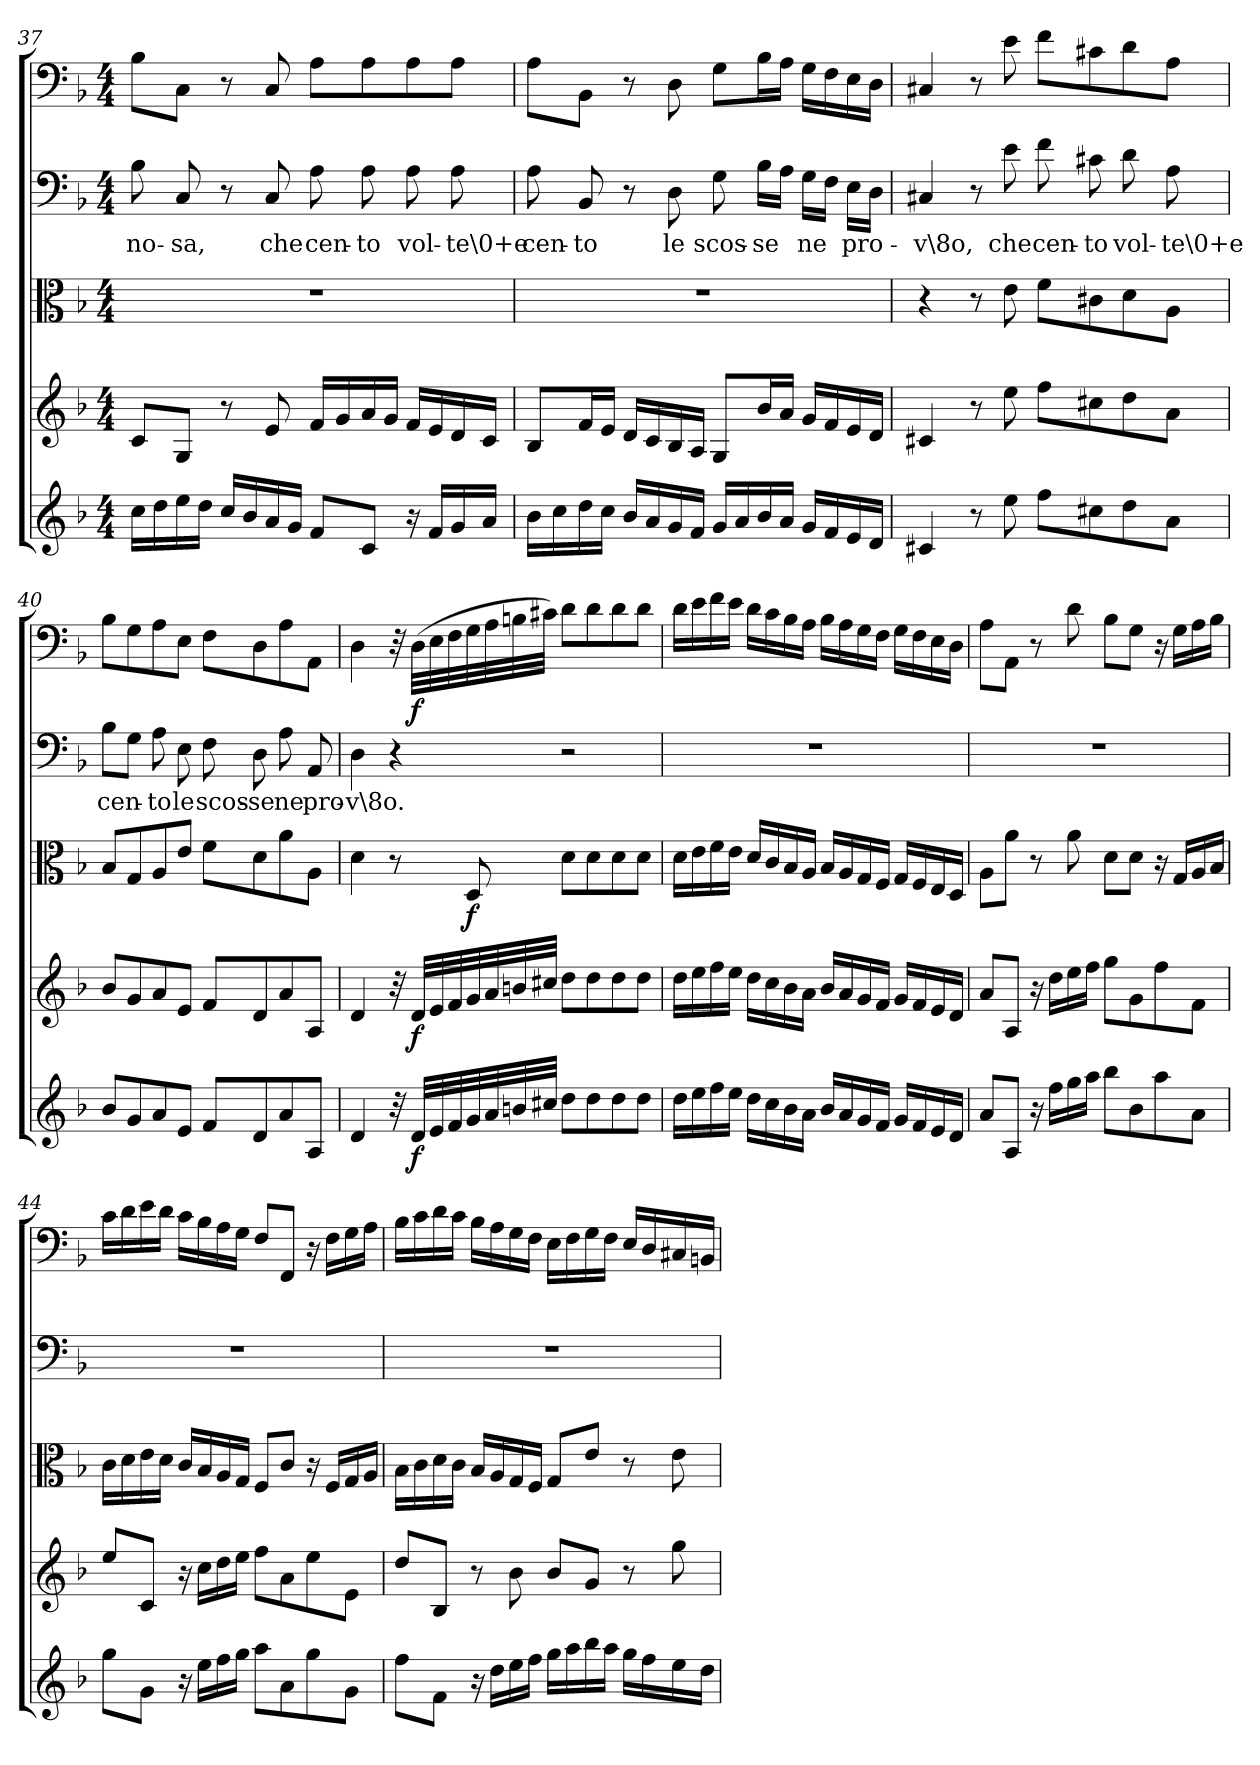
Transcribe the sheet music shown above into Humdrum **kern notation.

**kern	**dynam	**kern	**dynam	**kern	**dynam	**kern	**text	**kern	**dynam
*part5	*part5	*part4	*part4	*part3	*part3	*part2	*part2	*part1	*part1
*staff5	*staff5	*staff4	*staff4	*staff3	*staff3	*staff2	*staff2	*staff1	*staff1
*clefG2	*	*clefG2	*	*clefC3	*	*clefF4	*	*clefF4	*
*k[b-]	*	*k[b-]	*	*k[b-]	*	*k[b-]	*	*k[b-]	*
*d:	*	*d:	*	*d:	*	*d:	*	*d:	*
*M4/4	*	*M4/4	*	*M4/4	*	*M4/4	*	*M4/4	*
=37	=37	=37	=37	=37	=37	=37	=37	=37	=37
16cc\LL	.	8c/L	.	1r	.	8B-\	-no-	8B-\L	.
16dd\	.	.	.	.	.	.	.	.	.
16ee\	.	8G/J	.	.	.	8C/	-sa,	8C\J	.
16dd\JJ	.	.	.	.	.	.	.	.	.
16cc/LL	.	8r	.	.	.	8r	.	8r	.
16b-/	.	.	.	.	.	.	.	.	.
16a/	.	8e/	.	.	.	8C/	che	8C/	.
16g/JJ	.	.	.	.	.	.	.	.	.
8f/L	.	16f/LL	.	.	.	8A\	cen-	8A\L	.
.	.	16g/	.	.	.	.	.	.	.
8c/J	.	16a/	.	.	.	8A\	-to	8A\	.
.	.	16g/JJ	.	.	.	.	.	.	.
16r	.	16f/LL	.	.	.	8A\	vol-	8A\	.
16f/LL	.	16e/	.	.	.	.	.	.	.
16g/	.	16d/	.	.	.	8A\	-te\0+e	8A\J	.
16a/JJ	.	16c/JJ	.	.	.	.	.	.	.
=38	=38	=38	=38	=38	=38	=38	=38	=38	=38
16b-\LL	.	8B-/L	.	1r	.	8A\	cen-	8A\L	.
16cc\	.	.	.	.	.	.	.	.	.
16dd\	.	16f/L	.	.	.	8BB-/	-to	8BB-\J	.
16cc\JJ	.	16e/JJ	.	.	.	.	.	.	.
16b-/LL	.	16d/LL	.	.	.	8r	.	8r	.
16a/	.	16c/	.	.	.	.	.	.	.
16g/	.	16B-/	.	.	.	8D\	le	8D\	.
16f/JJ	.	16A/JJ	.	.	.	.	.	.	.
16g/LL	.	8G/L	.	.	.	8G\	scos-	8G\L	.
16a/	.	.	.	.	.	.	.	.	.
16b-/	.	16b-/L	.	.	.	16B-\LL	-se	16B-\L	.
16a/JJ	.	16a/JJ	.	.	.	16A\JJ	.	16A\JJ	.
16g/LL	.	16g/LL	.	.	.	16G\LL	ne	16G\LL	.
16f/	.	16f/	.	.	.	16F\JJ	.	16F\	.
16e/	.	16e/	.	.	.	16E\LL	pro-	16E\	.
16d/JJ	.	16d/JJ	.	.	.	16D\JJ	.	16D\JJ	.
=39	=39	=39	=39	=39	=39	=39	=39	=39	=39
4c#X/	.	4c#X/	.	4r	.	4C#X/	-v\8o,	4C#X/	.
8r	.	8r	.	8r	.	8r	.	8r	.
8ee\	.	8ee\	.	8e\	.	8e\	che	8e\	.
8ff\L	.	8ff\L	.	8f\L	.	8f\	cen-	8f\L	.
8cc#X\	.	8cc#X\	.	8c#X\	.	8c#X\	-to	8c#X\	.
8dd\	.	8dd\	.	8d\	.	8d\	vol-	8d\	.
8a\J	.	8a\J	.	8A\J	.	8A\	-te\0+e	8A\J	.
=40	=40	=40	=40	=40	=40	=40	=40	=40	=40
8b-/L	.	8b-/L	.	8B-/L	.	8B-\L	cen-	8B-\L	.
8g/	.	8g/	.	8G/	.	8G\J	.	8G\	.
8a/	.	8a/	.	8A/	.	8A\	-to	8A\	.
8e/J	.	8e/J	.	8e/J	.	8E\	le	8E\J	.
8f/L	.	8f/L	.	8f\L	.	8F\	scos-	8F\L	.
8d/	.	8d/	.	8d\	.	8D\	-se	8D\	.
8a/	.	8a/	.	8a\	.	8A\	ne	8A\	.
8A/J	.	8A/J	.	8A\J	.	8AA/	pro-	8AA\J	.
=41	=41	=41	=41	=41	=41	=41	=41	=41	=41
4d/	.	4d/	.	4d\	.	4D\	-v\8o.	4D\	.
32r	.	32r	.	8r	.	4r	.	32r	.
32d/LLL	f	32d/LLL	f	.	.	.	.	(32D\LLL	f
32e/	.	32e/	.	.	.	.	.	32E\	.
32f/	.	32f/	.	.	.	.	.	32F\	.
32g/	.	32g/	.	8D/	f	.	.	32G\	.
32a/	.	32a/	.	.	.	.	.	32A\	.
32bn/	.	32bn/	.	.	.	.	.	32Bn\	.
32cc#X/JJJ	.	32cc#X/JJJ	.	.	.	.	.	32c#X\JJJ)	.
8dd\L	.	8dd\L	.	8d\L	.	2r	.	8d\L	.
8dd\	.	8dd\	.	8d\	.	.	.	8d\	.
8dd\	.	8dd\	.	8d\	.	.	.	8d\	.
8dd\J	.	8dd\J	.	8d\J	.	.	.	8d\J	.
=42	=42	=42	=42	=42	=42	=42	=42	=42	=42
16dd\LL	.	16dd\LL	.	16d\LL	.	1r	.	16d\LL	.
16ee\	.	16ee\	.	16e\	.	.	.	16e\	.
16ff\	.	16ff\	.	16f\	.	.	.	16f\	.
16ee\JJ	.	16ee\JJ	.	16e\JJ	.	.	.	16e\JJ	.
16dd\LL	.	16dd\LL	.	16d/LL	.	.	.	16d\LL	.
16cc\	.	16cc\	.	16c/	.	.	.	16c\	.
16b-\	.	16b-\	.	16B-/	.	.	.	16B-\	.
16a\JJ	.	16a\JJ	.	16A/JJ	.	.	.	16A\JJ	.
16b-/LL	.	16b-/LL	.	16B-/LL	.	.	.	16B-\LL	.
16a/	.	16a/	.	16A/	.	.	.	16A\	.
16g/	.	16g/	.	16G/	.	.	.	16G\	.
16f/JJ	.	16f/JJ	.	16F/JJ	.	.	.	16F\JJ	.
16g/LL	.	16g/LL	.	16G/LL	.	.	.	16G\LL	.
16f/	.	16f/	.	16F/	.	.	.	16F\	.
16e/	.	16e/	.	16E/	.	.	.	16E\	.
16d/JJ	.	16d/JJ	.	16D/JJ	.	.	.	16D\JJ	.
=43	=43	=43	=43	=43	=43	=43	=43	=43	=43
8a/L	.	8a/L	.	8A\L	.	1r	.	8A\L	.
8A/J	.	8A/J	.	8a\J	.	.	.	8AA\J	.
16r	.	16r	.	8r	.	.	.	8r	.
16ff\LL	.	16dd\LL	.	.	.	.	.	.	.
16gg\	.	16ee\	.	8a\	.	.	.	8d\	.
16aa\JJ	.	16ff\JJ	.	.	.	.	.	.	.
8bb-\L	.	8gg\L	.	8d\L	.	.	.	8B-\L	.
8b-\	.	8g\	.	8d\J	.	.	.	8G\J	.
8aa\	.	8ff\	.	16r	.	.	.	16r	.
.	.	.	.	16G/LL	.	.	.	16G\LL	.
8a\J	.	8f\J	.	16A/	.	.	.	16A\	.
.	.	.	.	16B-/JJ	.	.	.	16B-\JJ	.
=44	=44	=44	=44	=44	=44	=44	=44	=44	=44
8gg\L	.	8ee/L	.	16c\LL	.	1r	.	16c\LL	.
.	.	.	.	16d\	.	.	.	16d\	.
8g\J	.	8c/J	.	16e\	.	.	.	16e\	.
.	.	.	.	16d\JJ	.	.	.	16d\JJ	.
16r	.	16r	.	16c/LL	.	.	.	16c\LL	.
16ee\LL	.	16cc\LL	.	16B-/	.	.	.	16B-\	.
16ff\	.	16dd\	.	16A/	.	.	.	16A\	.
16gg\JJ	.	16ee\JJ	.	16G/JJ	.	.	.	16G\JJ	.
8aa\L	.	8ff\L	.	8F/L	.	.	.	8F/L	.
8a\	.	8a\	.	8c/J	.	.	.	8FF/J	.
8gg\	.	8ee\	.	16r	.	.	.	16r	.
.	.	.	.	16F/LL	.	.	.	16F\LL	.
8g\J	.	8e\J	.	16G/	.	.	.	16G\	.
.	.	.	.	16A/JJ	.	.	.	16A\JJ	.
=45	=45	=45	=45	=45	=45	=45	=45	=45	=45
8ff\L	.	8dd/L	.	16B-\LL	.	1r	.	16B-\LL	.
.	.	.	.	16c\	.	.	.	16c\	.
8f\J	.	8B-/J	.	16d\	.	.	.	16d\	.
.	.	.	.	16c\JJ	.	.	.	16c\JJ	.
16r	.	8r	.	16B-/LL	.	.	.	16B-\LL	.
16dd\LL	.	.	.	16A/	.	.	.	16A\	.
16ee\	.	8b-\	.	16G/	.	.	.	16G\	.
16ff\JJ	.	.	.	16F/JJ	.	.	.	16F\JJ	.
16gg\LL	.	8b-/L	.	8G/L	.	.	.	16E\LL	.
16aa\	.	.	.	.	.	.	.	16F\	.
16bb-\	.	8g/J	.	8e/J	.	.	.	16G\	.
16aa\JJ	.	.	.	.	.	.	.	16F\JJ	.
16gg\LL	.	8r	.	8r	.	.	.	16E/LL	.
16ff\	.	.	.	.	.	.	.	16D/	.
16ee\	.	8gg\	.	8e\	.	.	.	16C#X/	.
16dd\JJ	.	.	.	.	.	.	.	16BBn/JJ	.
=	=	=	=	=	=	=	=	=	=
*-	*-	*-	*-	*-	*-	*-	*-	*-	*-
